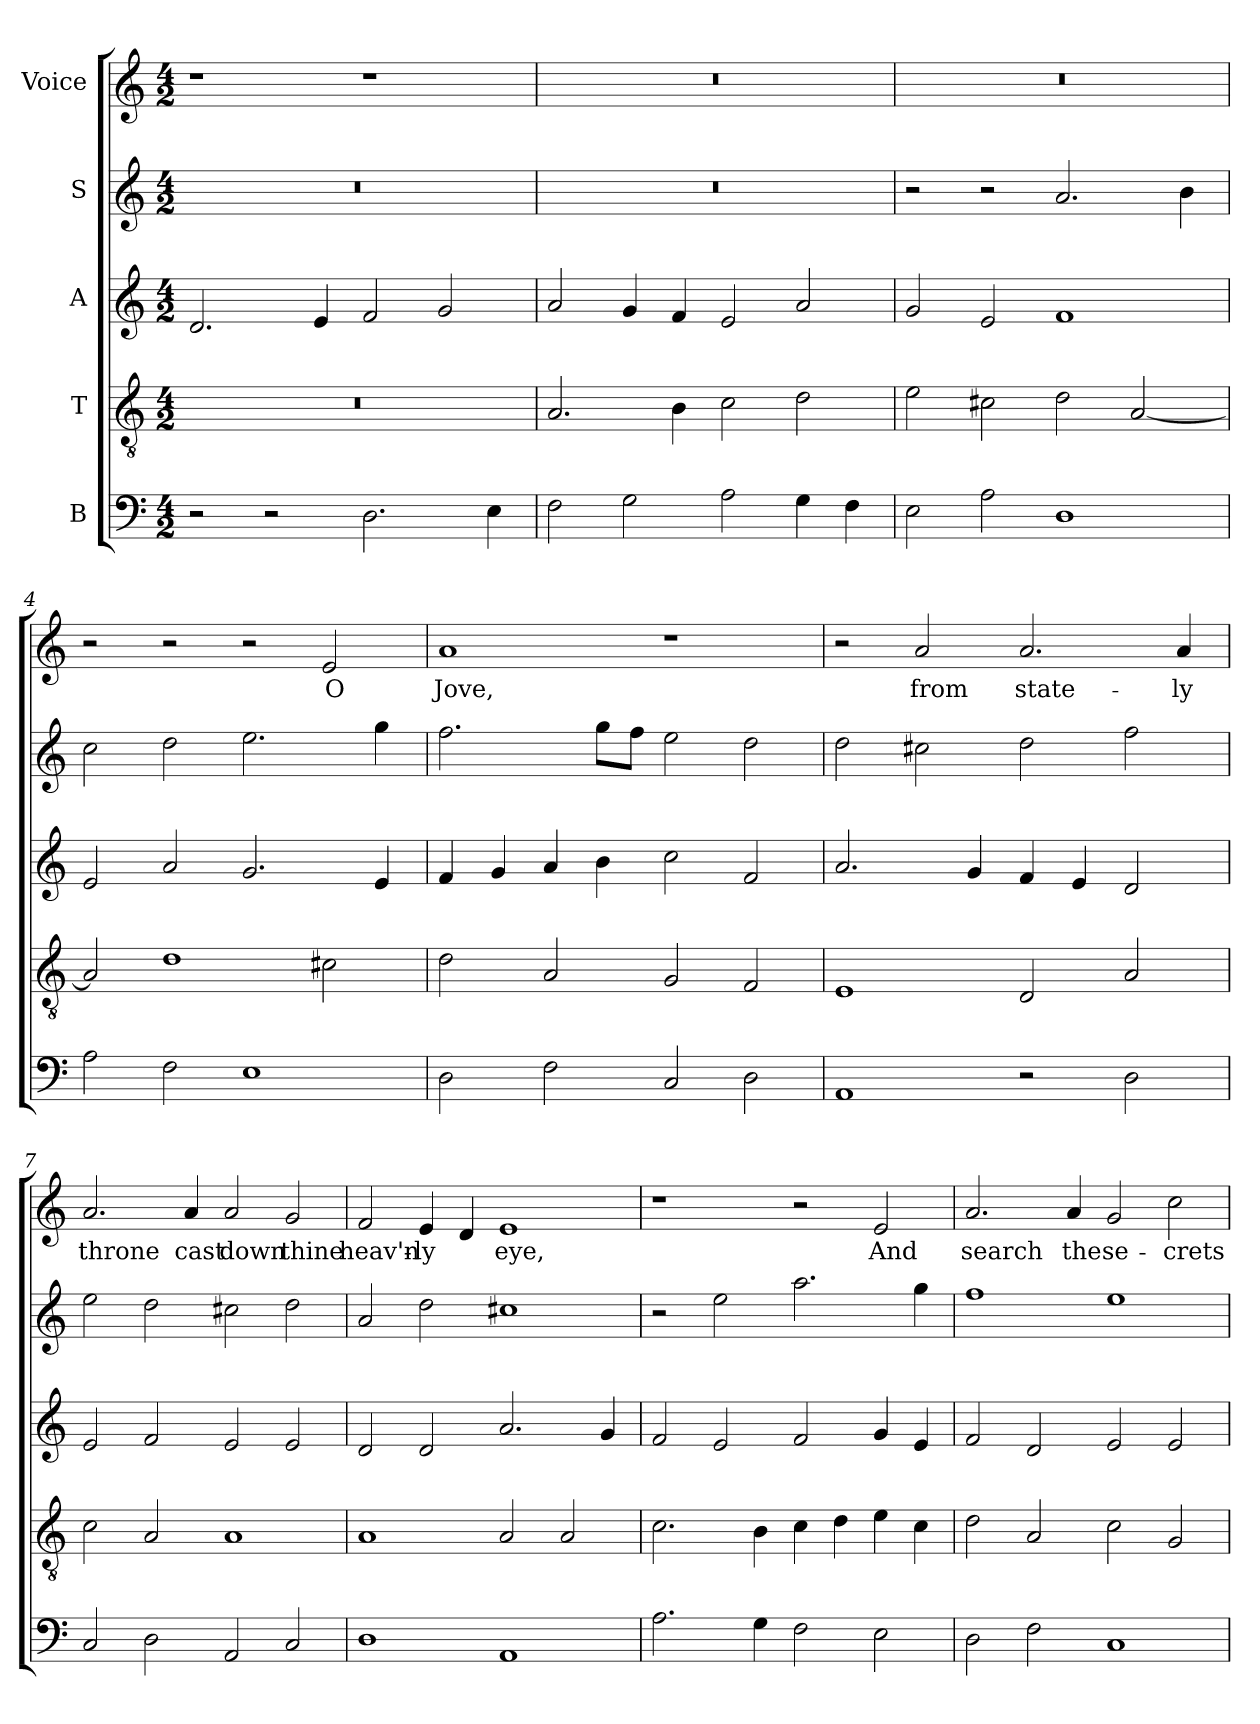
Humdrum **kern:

**kern	**kern	**kern	**kern	**kern	**text
*part5	*part4	*part3	*part2	*part1	*part1
*staff5	*staff4	*staff3	*staff2	*staff1	*staff1
*I"B	*I"T	*I"A	*I"S	*I"Voice	*
*clefF4	*clefGv2	*clefG2	*clefG2	*clefG2	*
*k[]	*k[]	*k[]	*k[]	*k[]	*
*C:	*C:	*C:	*C:	*C:	*
*M4/2	*M4/2	*M4/2	*M4/2	*M4/2	*
=1	=1	=1	=1	=1	=1
2r	0r	2.d/	0r	1r	.
2r	.	.	.	.	.
.	.	4e/	.	.	.
2.D\	.	2f/	.	1r	.
.	.	2g/	.	.	.
4E\	.	.	.	.	.
=2	=2	=2	=2	=2	=2
2F\	2.A/	2a/	0r	0r	.
2G\	.	4g/	.	.	.
.	4B\	4f/	.	.	.
2A\	2c\	2e/	.	.	.
4G\	2d\	2a/	.	.	.
4F\	.	.	.	.	.
=3	=3	=3	=3	=3	=3
2E\	2e\	2g/	2r	0r	.
2A\	2c#X\	2e/	2r	.	.
1D	2d\	1f	2.a/	.	.
.	[2A/	.	.	.	.
.	.	.	4b\	.	.
=4	=4	=4	=4	=4	=4
2A\	2A/]	2e/	2cc\	2r	.
2F\	1d	2a/	2dd\	2r	.
1E	.	2.g/	2.ee\	2r	.
!	!	!	!	!	!LO:LY:b
.	2c#X\	.	.	2e/	O
.	.	4e/	4gg\	.	.
=5	=5	=5	=5	=5	=5
!	!	!	!	!	!LO:LY:b
2D\	2d\	4f/	2.ff\	1a	Jove,
.	.	4g/	.	.	.
2F\	2A/	4a/	.	.	.
.	.	4b\	8gg\L	.	.
.	.	.	8ff\J	.	.
2C/	2G/	2cc\	2ee\	1r	.
2D\	2F/	2f/	2dd\	.	.
=6	=6	=6	=6	=6	=6
1AA	1E	2.a/	2dd\	2r	.
!	!	!	!	!	!LO:LY:b
.	.	.	2cc#X\	2a/	from
.	.	4g/	.	.	.
!	!	!	!	!	!LO:LY:b
2r	2D/	4f/	2dd\	2.a/	state-
.	.	4e/	.	.	.
2D\	2A/	2d/	2ff\	.	.
!	!	!	!	!	!LO:LY:b
.	.	.	.	4a/	-ly
!!LO:LB:g=z
=7	=7	=7	=7	=7	=7
!	!	!	!	!	!LO:LY:b
2C/	2c\	2e/	2ee\	2.a/	throne
2D\	2A/	2f/	2dd\	.	.
!	!	!	!	!	!LO:LY:b
.	.	.	.	4a/	cast
!	!	!	!	!	!LO:LY:b
2AA/	1A	2e/	2cc#X\	2a/	down
!	!	!	!	!	!LO:LY:b
2C/	.	2e/	2dd\	2g/	thine
=8	=8	=8	=8	=8	=8
!	!	!	!	!	!LO:LY:b
1D	1A	2d/	2a/	2f/	heav'n-
!	!	!	!	!	!LO:LY:b
.	.	2d/	2dd\	4e/	-ly
.	.	.	.	4d/	.
!	!	!	!	!	!LO:LY:b
1AA	2A/	2.a/	1cc#X	1e	eye,
.	2A/	.	.	.	.
.	.	4g/	.	.	.
=9	=9	=9	=9	=9	=9
2.A\	2.c\	2f/	2r	1r	.
.	.	2e/	2ee\	.	.
4G\	4B\	.	.	.	.
2F\	4c\	2f/	2.aa\	2r	.
.	4d\	.	.	.	.
!	!	!	!	!	!LO:LY:b
2E\	4e\	4g/	.	2e/	And
.	4c\	4e/	4gg\	.	.
=10	=10	=10	=10	=10	=10
!	!	!	!	!	!LO:LY:b
2D\	2d\	2f/	1ff	2.a/	search
2F\	2A/	2d/	.	.	.
!	!	!	!	!	!LO:LY:b
.	.	.	.	4a/	the
!	!	!	!	!	!LO:LY:b
1C	2c\	2e/	1ee	2g/	se-
!	!	!	!	!	!LO:LY:b
.	2G/	2e/	.	2cc\	-crets
=	=	=	=	=	=
*-	*-	*-	*-	*-	*-
